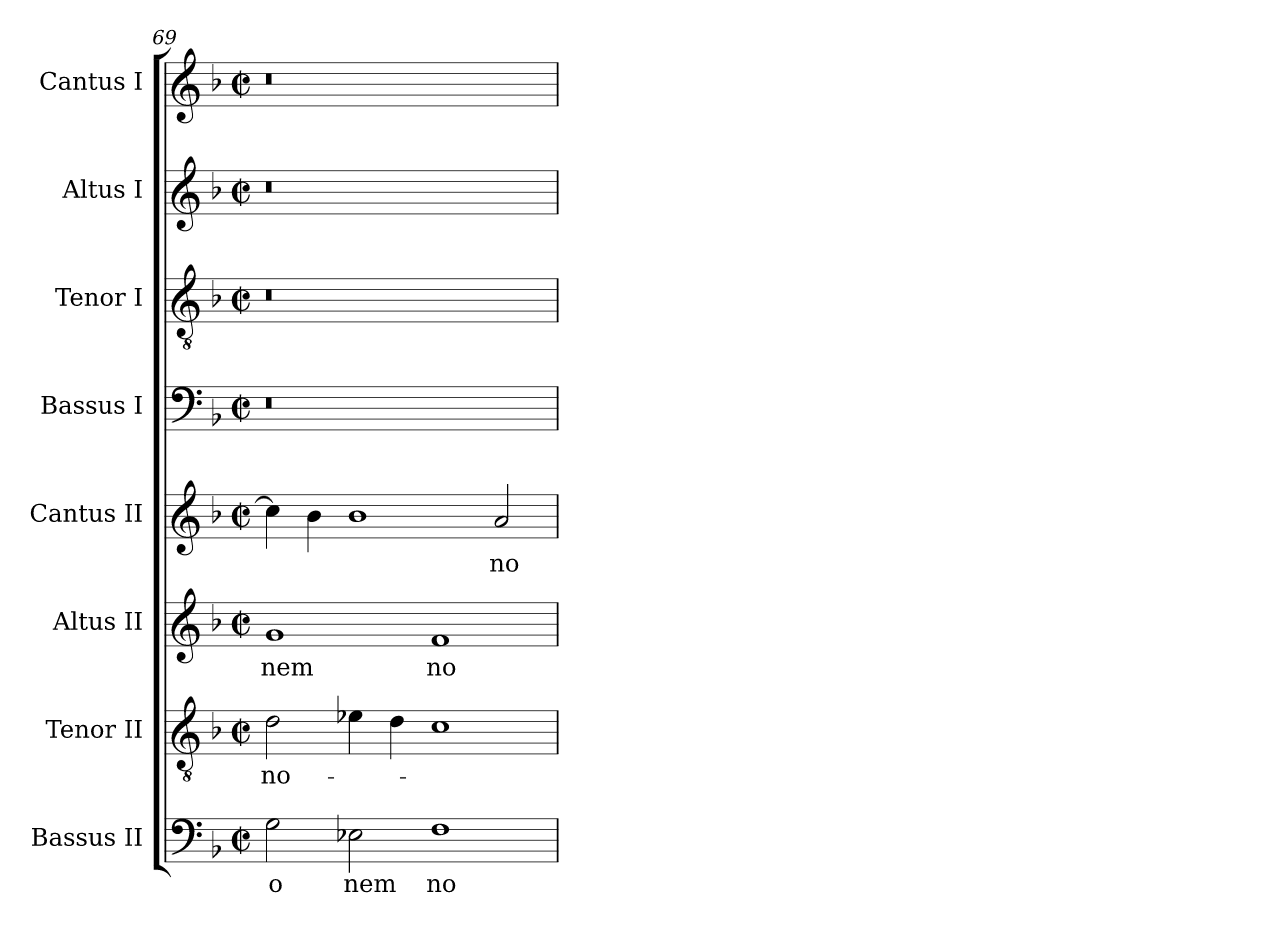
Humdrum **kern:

**kern	**text	**kern	**text	**kern	**text	**kern	**text	**kern	**kern	**kern	**kern
*part8	*part8	*part7	*part7	*part6	*part6	*part5	*part5	*part4	*part3	*part2	*part1
*staff8	*staff8	*staff7	*staff7	*staff6	*staff6	*staff5	*staff5	*staff4	*staff3	*staff2	*staff1
*I"Bassus II	*	*I"Tenor II	*	*I"Altus II	*	*I"Cantus II	*	*I"Bassus I	*I"Tenor I	*I"Altus I	*I"Cantus I
!!LO:PB:g=z
*clefF4	*	*clefGv2	*	*clefG2	*	*clefG2	*	*clefF4	*clefGv2	*clefG2	*clefG2
*k[b-]	*	*k[b-]	*	*k[b-]	*	*k[b-]	*	*k[b-]	*k[b-]	*k[b-]	*k[b-]
*F:	*	*F:	*	*F:	*	*F:	*	*F:	*F:	*F:	*F:
*M2/2	*	*M2/2	*	*M2/2	*	*M2/2	*	*M2/2	*M2/2	*M2/2	*M2/2
*met(c|)	*	*met(c|)	*	*met(c|)	*	*met(c|)	*	*met(c|)	*met(c|)	*met(c|)	*met(c|)
=69	=69	=69	=69	=69	=69	=69	=69	=69	=69	=69	=69
!	!LO:LY:b:cj	!	!LO:LY:b:cj	!	!LO:LY:b:cj	!	!	!	!	!	!
2G\	-o	2d\	no-	1g	-nem	4cc\]	.	0r	0r	0r	0r
.	.	.	.	.	.	4b-\	.	.	.	.	.
!	!LO:LY:b:cj	!	!	!	!	!	!	!	!	!	!
2E-X\	nem	4e-X\	.	.	.	1b-	.	.	.	.	.
.	.	4d\	.	.	.	.	.	.	.	.	.
!	!LO:LY:b:cj	!	!	!	!LO:LY:b:cj	!	!	!	!	!	!
1F	no	1c	.	1f	no	.	.	.	.	.	.
!	!	!	!	!	!	!	!LO:LY:b:cj	!	!	!	!
.	.	.	.	.	.	2a/	no	.	.	.	.
=	=	=	=	=	=	=	=	=	=	=	=
*-	*-	*-	*-	*-	*-	*-	*-	*-	*-	*-	*-
